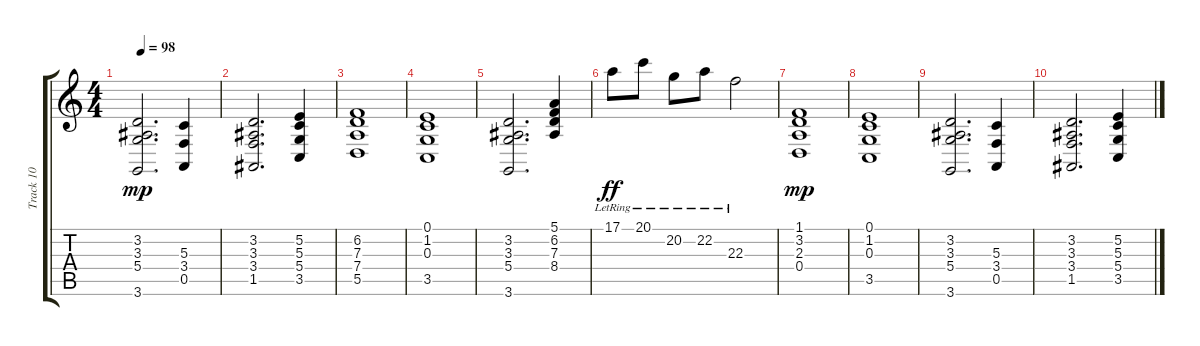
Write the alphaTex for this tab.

\track ("Track 10" "Track 10") {instrument synthstrings2}
\staff {score tabs}
\tuning (E4 B3 G3 D3 A2 E2) {hide}
\ts (4 4)
\tempo 98
\clef g2
\ks c
(3.2 3.3 5.4 3.6).2{d dy mp} (5.3 3.4 0.5).4 |
(3.2 3.3 3.4 1.5).2{d} (5.2 5.3 5.4 3.5).4 |
(6.2 7.3 7.4 5.5).1 |
(0.1 1.2 0.3 3.5).1 |
(3.2 3.3 5.4 3.6).2{d} (5.1 6.2 7.3 8.4).4 |
17.1{lr}.8{dy ff instrument synthstrings2} 20.1{lr}.8 20.2{lr}.8 22.2{lr}.8 22.3{lr}.2 |
(1.1 3.2 2.3 0.4).1{dy mp instrument fx5brightness} |
(0.1 1.2 0.3 3.5).1 |
(3.2 3.3 5.4 3.6).2{d} (5.3 3.4 0.5).4 |
(3.2 3.3 3.4 1.5).2{d} (5.2 5.3 5.4 3.5).4
